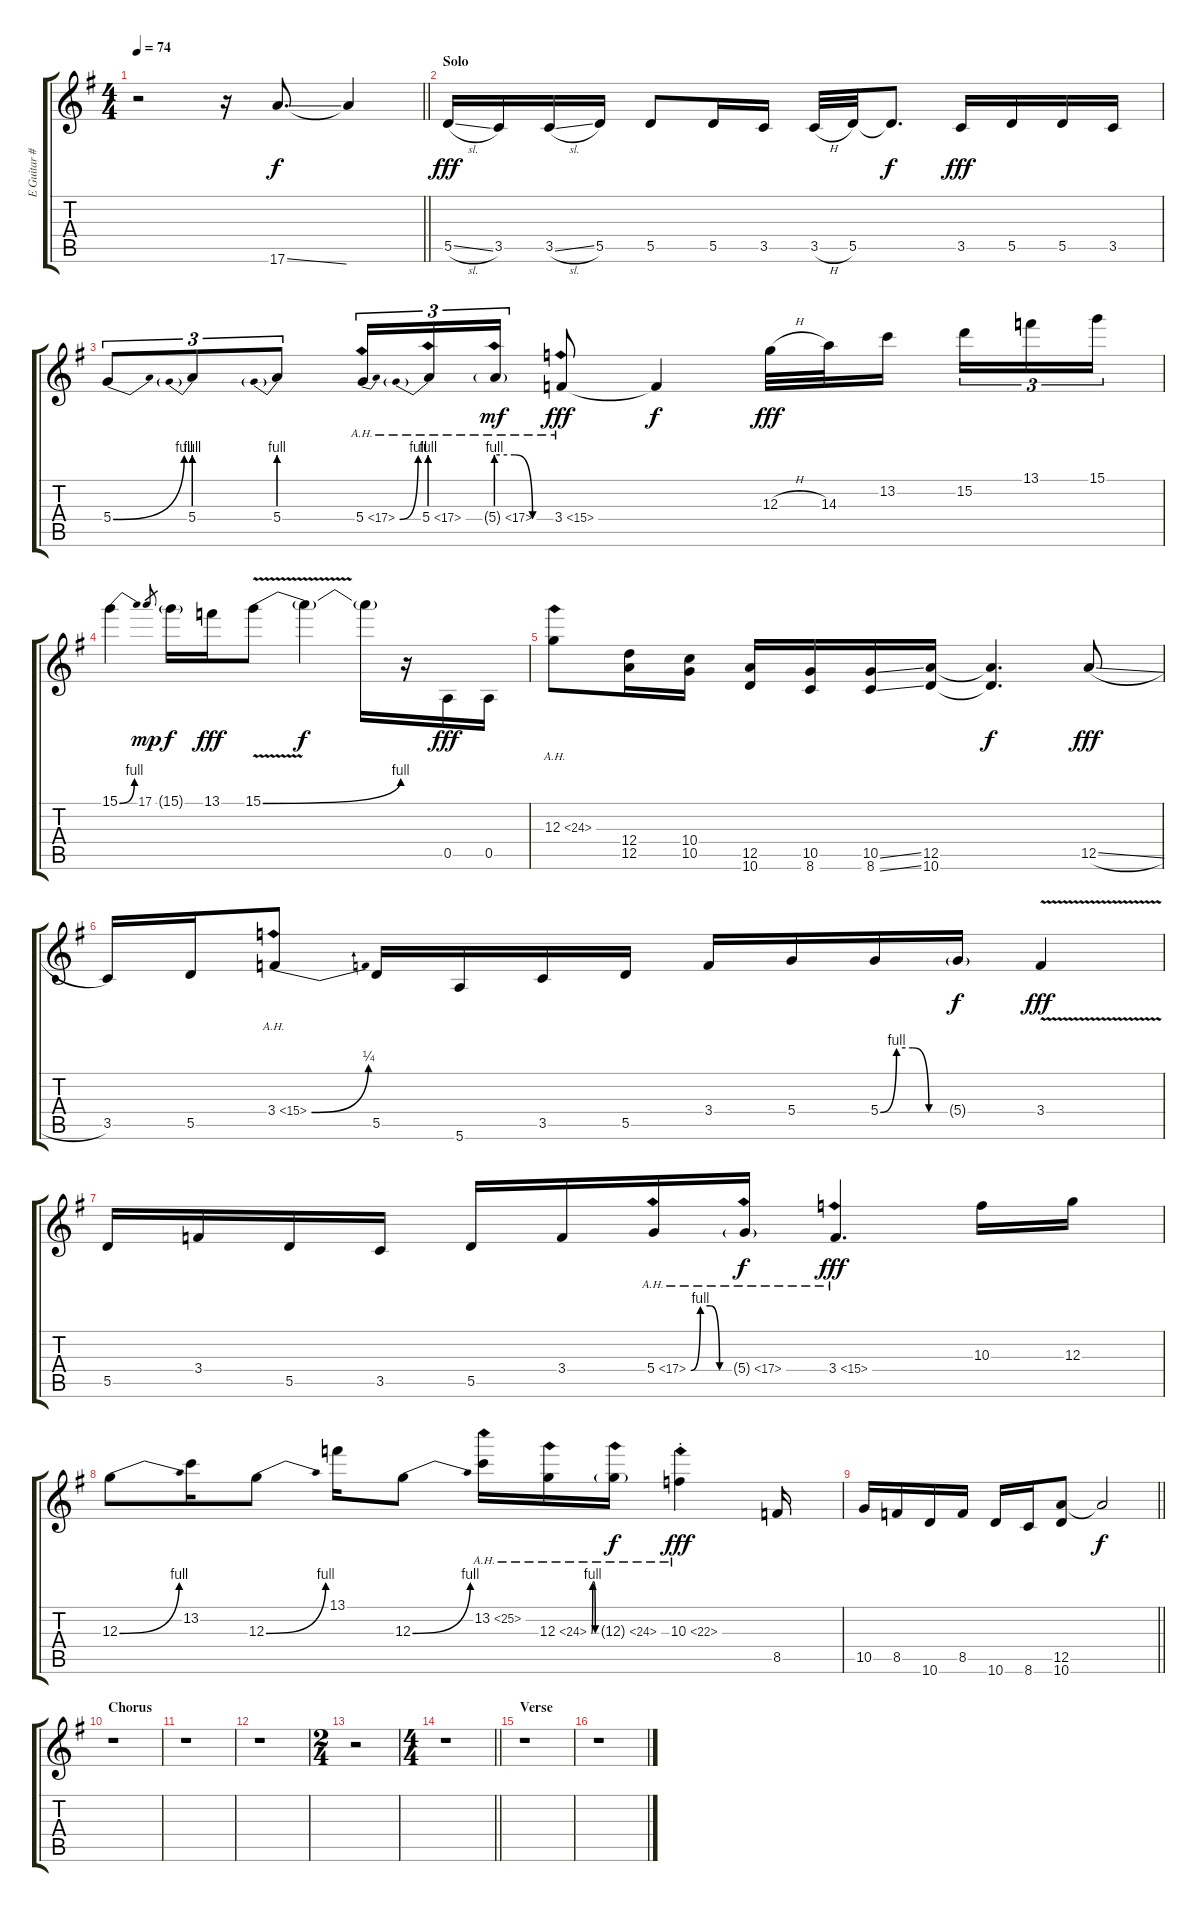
\track ("E Guitar #1" "E Guitar #") {instrument overdrivenguitar}
\staff {score tabs}
\tuning (E4 B3 G3 D3 A2 E2) {hide}
\ts (4 4)
\tempo 74
\clef g2
\barLineRight lightlight
\ks g
r.2{dy f} r.16 17.6{ss}.8{d} 17.6{t}.4 |
\section ("" "Solo")
5.5{sl}.16{dy fff} 3.5.16 3.5{sl}.16 5.5.16 5.5.8 5.5.16 3.5.16 3.5{h}.32 5.5.32 5.5{t}.8{d dy f} 3.5.16{dy fff} 5.5.16 5.5.16 3.5.16 |
5.4{be (bend 0 0 60 4)}.8{tu (3 2)} 5.4{be (prebend 0 4 60 4)}.8{tu (3 2)} 5.4{be (prebend 0 4 60 4)}.8{tu (3 2)} 5.4{be (bend 0 0 60 4) ah 12}.16{tu (3 2)} 5.4{be (prebend 0 4 60 4) ah 12}.16{tu (3 2)} 5.4{be (custom 0 4 20 4 40 0 60 0) ah 12 g}.16{tu (3 2) dy mf} 3.4{ah 12}.8{dy fff} 3.4{t}.4{dy f} 12.3{h}.32{dy fff} 14.3.32 13.2.16{beam splitsecondary} 15.2.16{tu (3 2)} 13.1.16{tu (3 2)} 15.1.16{tu (3 2)} |
15.1{be (bend 0 0 60 4)}.4 17.1.8{gr dy mp} 15.1{g}.16{dy f} 13.1.16{dy fff} 15.1{be (bend 0 0 60 4) v}.8 15.1{t}.4{dy f} 15.1{t}.16 r.16 0.5.16{dy fff} 0.5.16 |
12.3{ah 12}.8 (12.4 12.5).16 (10.4 10.5).16 (12.5 10.6).16 (10.5 8.6).16 (10.5{ss} 8.6{ss}).16 (12.5 10.6).16 (12.5{t} 10.6{t}).4{d dy f} 12.5{sl}.8{dy fff} |
3.5.16 5.5.16 3.4{be (bend 0 0 60 1) ah 12}.8 5.5.16 5.6.16 3.5.16 5.5.16 3.4.16 5.4.16 5.4{be (custom 0 0 15 4 30 4 45 0 60 0)}.16 5.4{g}.16{dy f} 3.4{v}.4{dy fff} |
5.5.16 3.4.16 5.5.16 3.5.16 5.5.16 3.4.16 5.4{be (custom 0 0 15 4 30 4 45 0 60 0) ah 12}.16 5.4{ah 12 g}.16{dy f} 3.4{ah 12}.4{d dy fff} 10.3.16 12.3.16 |
12.3{be (bend 0 0 60 4)}.8 13.2.16 12.3{be (bend 0 0 60 4)}.8 13.1.16 12.3{be (bend 0 0 60 4)}.8 13.2{ah 12}.16 12.3{be (custom 0 0 15 4 30 4 45 0 60 0) ah 12}.16 12.3{ah 12 g}.16{dy f} 10.3{ah 12 st}.4{dy fff} 8.5.16 |
\barLineRight lightlight
10.5.16 8.5.16 10.6.16 8.5.16 10.6.16 8.6.16 (12.5 10.6).8 12.5{t}.2{dy f} |
\section ("" "Chorus")
r.1 |
r.1 |
r.1 |
\ts (2 4)
r.2 |
\ts (4 4)
\barLineRight lightlight
r.1 |
\section ("" "Verse")
r.1 |
r.1
